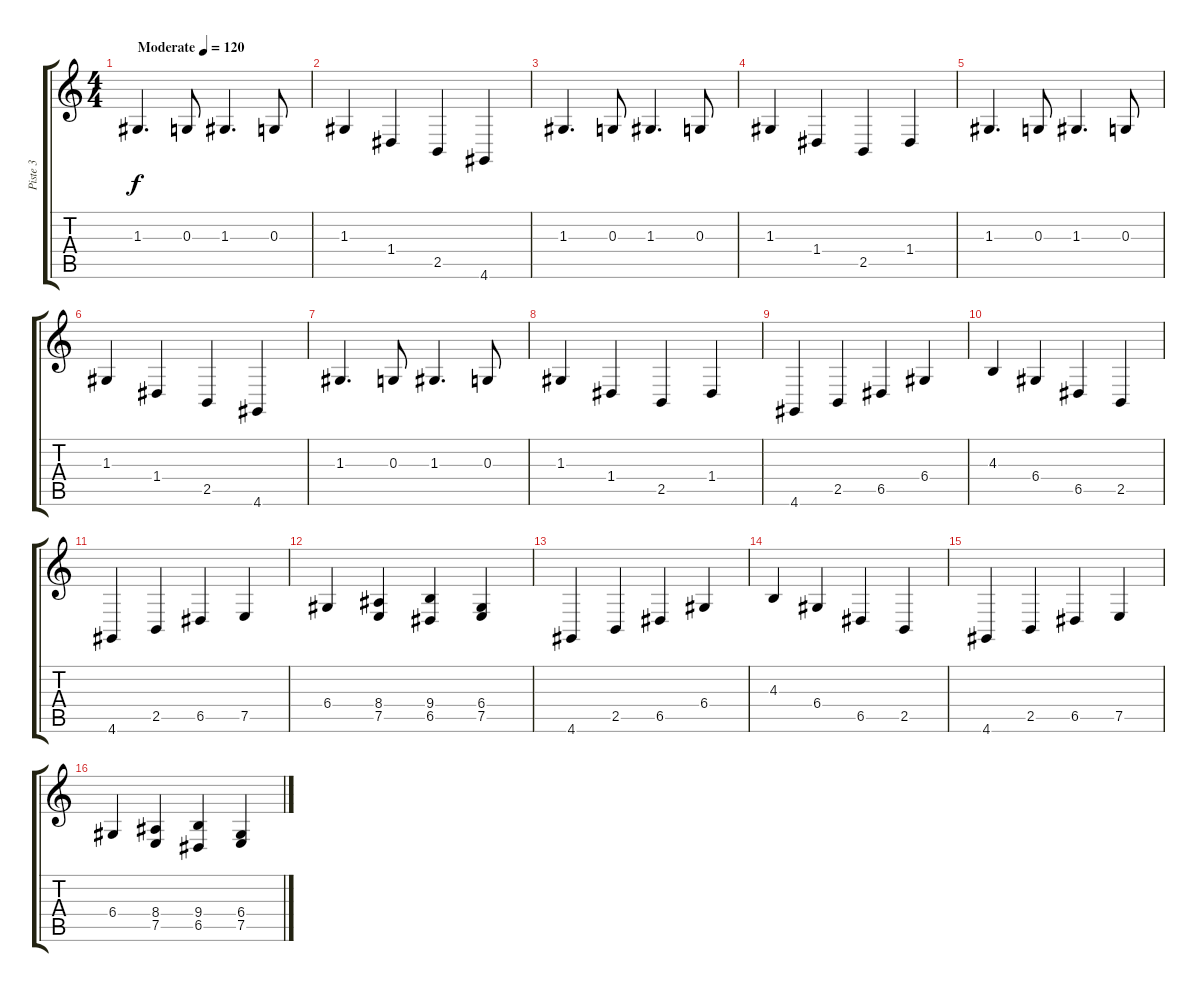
\track ("Piste 3" "Piste 3") {instrument fx8scifi}
\staff {score tabs}
\tuning (E4 B3 G3 D3 A2 E2) {hide}
\ts (4 4)
\tempo (120 "Moderate")
\clef g2
\ks c
1.3.4{d dy f instrument fx8scifi} 0.3.8 1.3.4{d} 0.3.8 |
1.3.4 1.4.4 2.5.4 4.6.4 |
1.3.4{d} 0.3.8 1.3.4{d} 0.3.8 |
1.3.4 1.4.4 2.5.4 1.4.4 |
1.3.4{d} 0.3.8 1.3.4{d} 0.3.8 |
1.3.4 1.4.4 2.5.4 4.6.4 |
1.3.4{d} 0.3.8 1.3.4{d} 0.3.8 |
1.3.4 1.4.4 2.5.4 1.4.4 |
4.6.4 2.5.4 6.5.4 6.4.4 |
4.3.4 6.4.4 6.5.4 2.5.4 |
4.6.4 2.5.4 6.5.4 7.5.4 |
6.4.4 (8.4 7.5).4 (9.4 6.5).4 (6.4 7.5).4 |
4.6.4 2.5.4 6.5.4 6.4.4 |
4.3.4 6.4.4 6.5.4 2.5.4 |
4.6.4 2.5.4 6.5.4 7.5.4 |
6.4.4 (8.4 7.5).4 (9.4 6.5).4 (6.4 7.5).4
